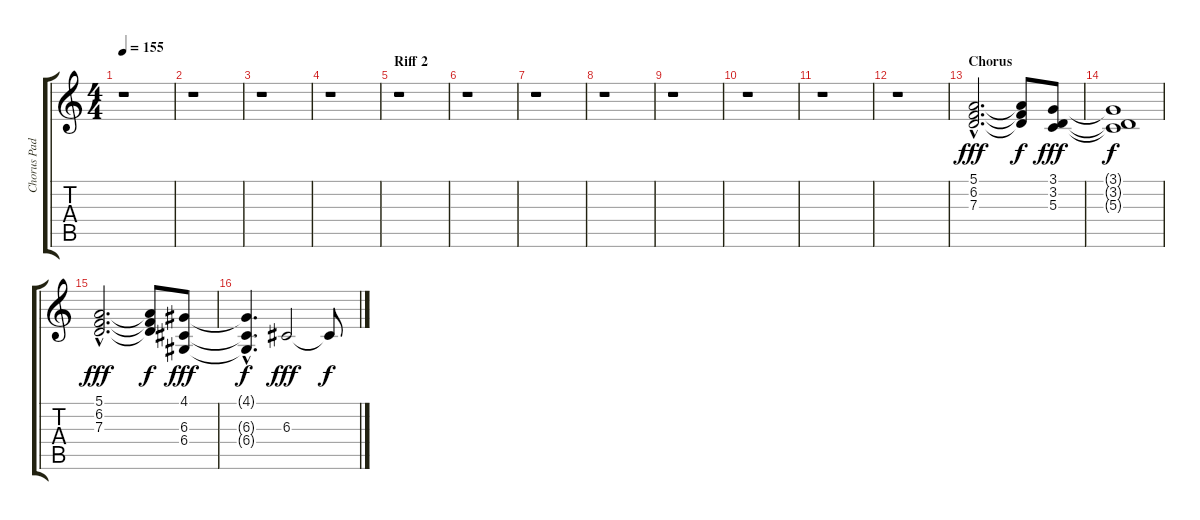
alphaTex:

\track ("Chorus Pad" "Chorus Pad") {instrument stringensemble2}
\staff {score tabs}
\tuning (E4 B3 G3 D3 A2 E2) {hide}
\ts (4 4)
\tempo 155
\clef g2
\ks c
r.1{dy fff} |
r.1 |
r.1 |
r.1 |
\section ("" "Riff 2")
r.1 |
r.1 |
r.1 |
r.1 |
r.1 |
r.1 |
r.1 |
r.1 |
\section ("" "Chorus")
(5.1{hac} 6.2{hac} 7.3{hac}).2{d} (5.1{t} 6.2{t} 7.3{t}).8{dy f} (3.1 3.2 5.3).8{dy fff} |
(3.1{t} 3.2{t} 5.3{t}).1{dy f} |
(5.1{hac} 6.2{hac} 7.3{hac}).2{d dy fff} (5.1{t} 6.2{t} 7.3{t}).8{dy f} (4.1 6.3 6.4).8{dy fff} |
(4.1{t} 6.3{hac t} 6.4{t}).4{d dy f} 6.3.2{dy fff} 6.3{t}.8{dy f}
